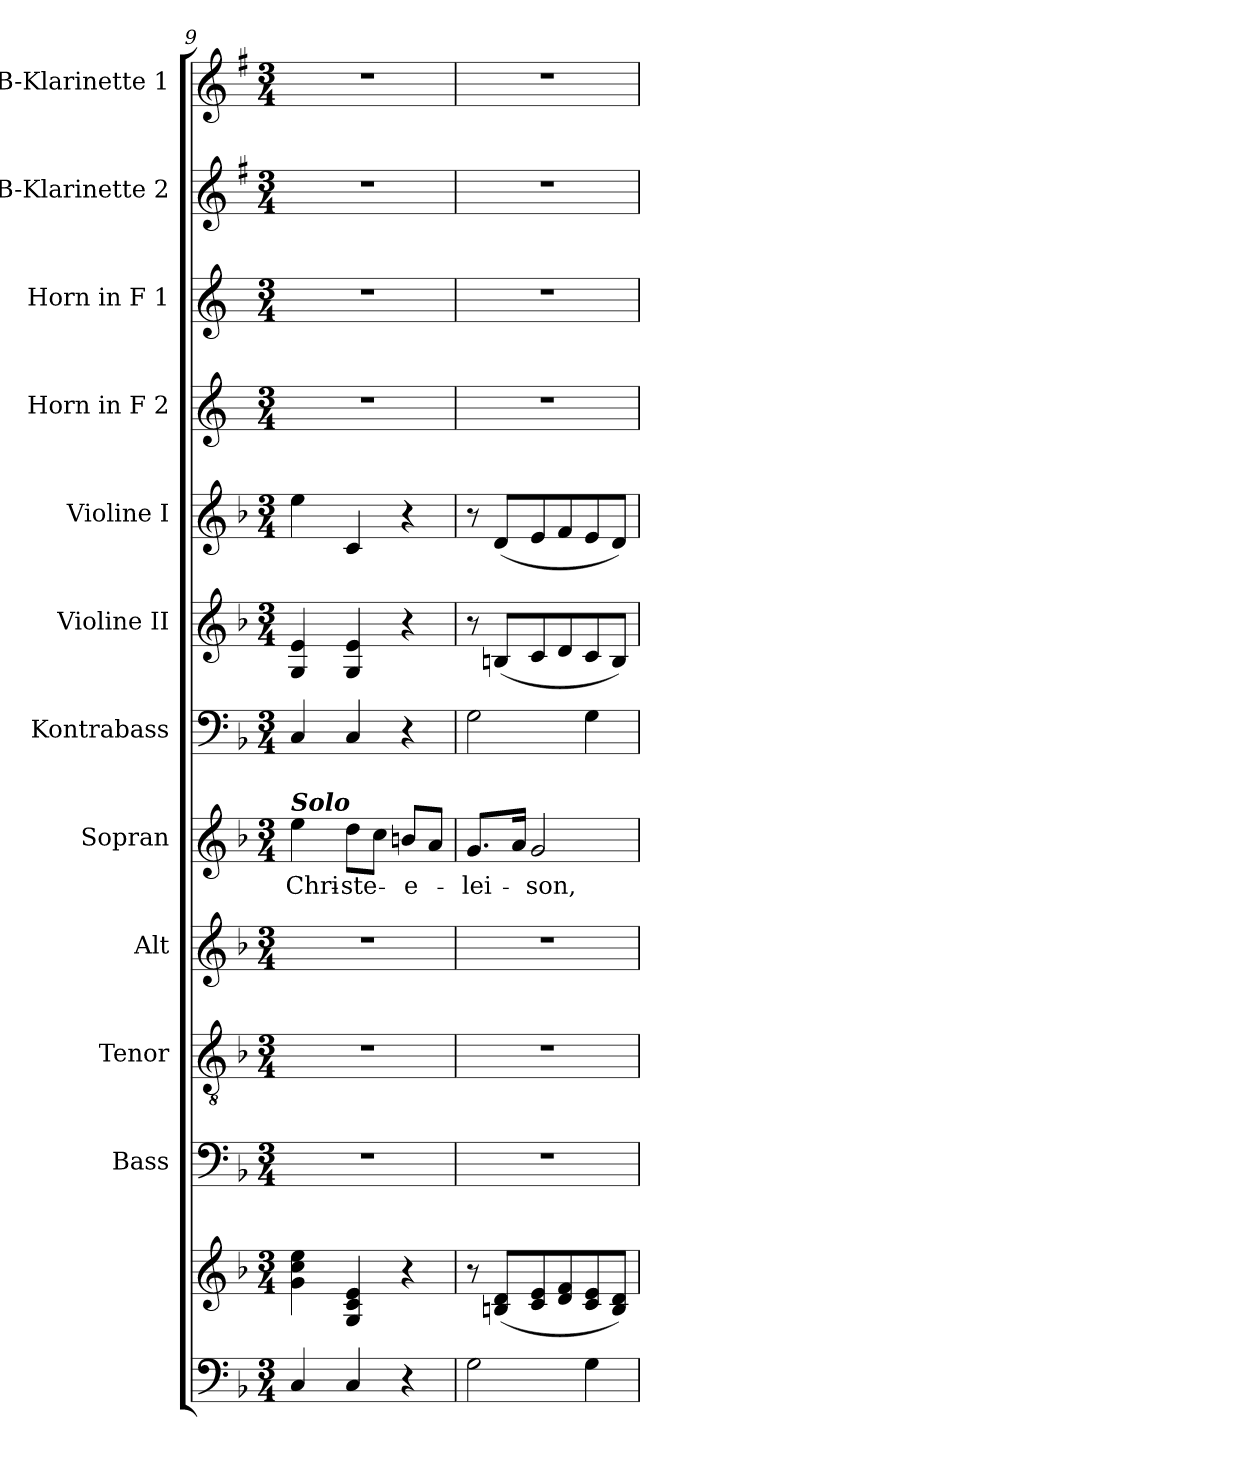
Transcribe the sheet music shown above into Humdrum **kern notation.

**kern	**kern	**kern	**kern	**kern	**kern	**text	**kern	**kern	**kern	**kern	**kern	**kern	**kern
*part12	*part12	*part11	*part10	*part9	*part8	*part8	*part7	*part6	*part5	*part4	*part3	*part2	*part1
*staff13	*staff12	*staff11	*staff10	*staff9	*staff8	*staff8	*staff7	*staff6	*staff5	*staff4	*staff3	*staff2	*staff1
*	*	*I"Bass	*I"Tenor	*I"Alt	*I"Sopran	*	*I"Kontrabass	*I"Violine II	*I"Violine I	*I"Horn in F 2	*I"Horn in F 1	*I"B-Klarinette 2	*I"B-Klarinette 1
*	*	*I'B.	*I'T.	*I'A.	*I'S.	*	*I'Kb.	*I'Vl. II	*I'Vl. I	*	*	*I'B Kl. 2	*I'B Kl. 1
*clefF4	*clefG2	*clefF4	*clefGv2	*clefG2	*clefG2	*	*clefF4	*clefG2	*clefG2	*clefG2	*clefG2	*clefG2	*clefG2
*	*	*	*	*	*	*	*ITrd7c12	*	*	*ITrd4c7	*ITrd4c7	*ITrd1c2	*ITrd1c2
*k[b-]	*k[b-]	*k[b-]	*k[b-]	*k[b-]	*k[b-]	*	*k[b-]	*k[b-]	*k[b-]	*k[b-]	*k[b-]	*k[b-]	*k[b-]
*F:	*F:	*F:	*F:	*F:	*F:	*	*F:	*F:	*F:	*F:	*F:	*F:	*F:
*M3/4	*M3/4	*M3/4	*M3/4	*M3/4	*M3/4	*	*M3/4	*M3/4	*M3/4	*M3/4	*M3/4	*M3/4	*M3/4
=9	=9	=9	=9	=9	=9	=9	=9	=9	=9	=9	=9	=9	=9
!	!	!	!	!	!LO:TX:a:Bi:t=Solo	!	!	!	!	!	!	!	!
!	!	!	!	!	!	!LO:LY:b	!	!	!	!	!	!	!
4C/	4g\ 4cc\ 4ee\	2.r	2.r	2.r	4ee\	Chri-	4CC/	4G/ 4e/	4ee\	2.r	2.r	2.r	2.r
!	!	!	!	!	!	!LO:LY:b	!	!	!	!	!	!	!
4C/	4G/ 4c/ 4e/	.	.	.	8dd\L	-ste-	4CC/	4G/ 4e/	4c/	.	.	.	.
.	.	.	.	.	8cc\J	.	.	.	.	.	.	.	.
!	!	!	!	!	!	!LO:LY:b	!	!	!	!	!	!	!
4r	4r	.	.	.	8bn/L	-e-	4r	4r	4r	.	.	.	.
.	.	.	.	.	8a/J	.	.	.	.	.	.	.	.
=10	=10	=10	=10	=10	=10	=10	=10	=10	=10	=10	=10	=10	=10
!	!	!	!	!	!	!LO:LY:b	!	!	!	!	!	!	!
2G\	8r	2.r	2.r	2.r	8.g/L	-lei-	2GG\	8r	8r	2.r	2.r	2.r	2.r
.	(<8Bn/ 8d/L	.	.	.	.	.	.	(<8Bn/L	(<8d/L	.	.	.	.
.	.	.	.	.	16a/Jk	.	.	.	.	.	.	.	.
!	!	!	!	!	!	!LO:LY:b	!	!	!	!	!	!	!
.	8c/ 8e/	.	.	.	2g/	-son,	.	8c/	8e/	.	.	.	.
.	8d/ 8f/	.	.	.	.	.	.	8d/	8f/	.	.	.	.
4G\	8c/ 8e/	.	.	.	.	.	4GG\	8c/	8e/	.	.	.	.
.	8B/ 8d/J)	.	.	.	.	.	.	8B/J)	8d/J)	.	.	.	.
=	=	=	=	=	=	=	=	=	=	=	=	=	=
*-	*-	*-	*-	*-	*-	*-	*-	*-	*-	*-	*-	*-	*-
